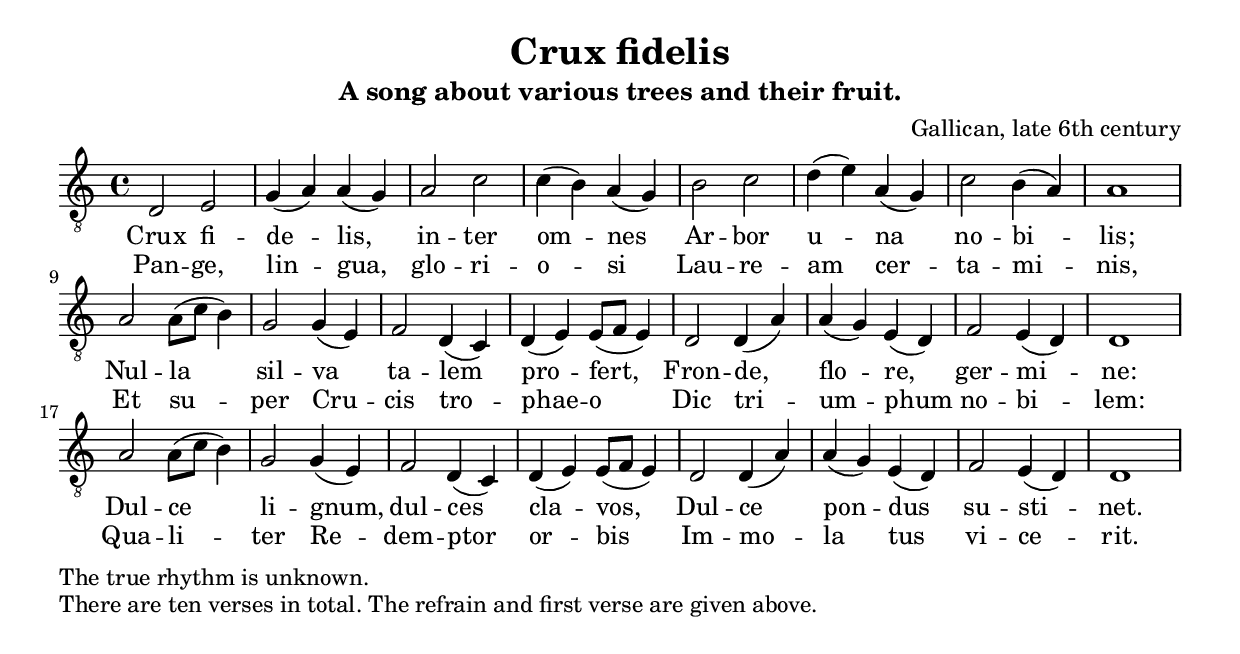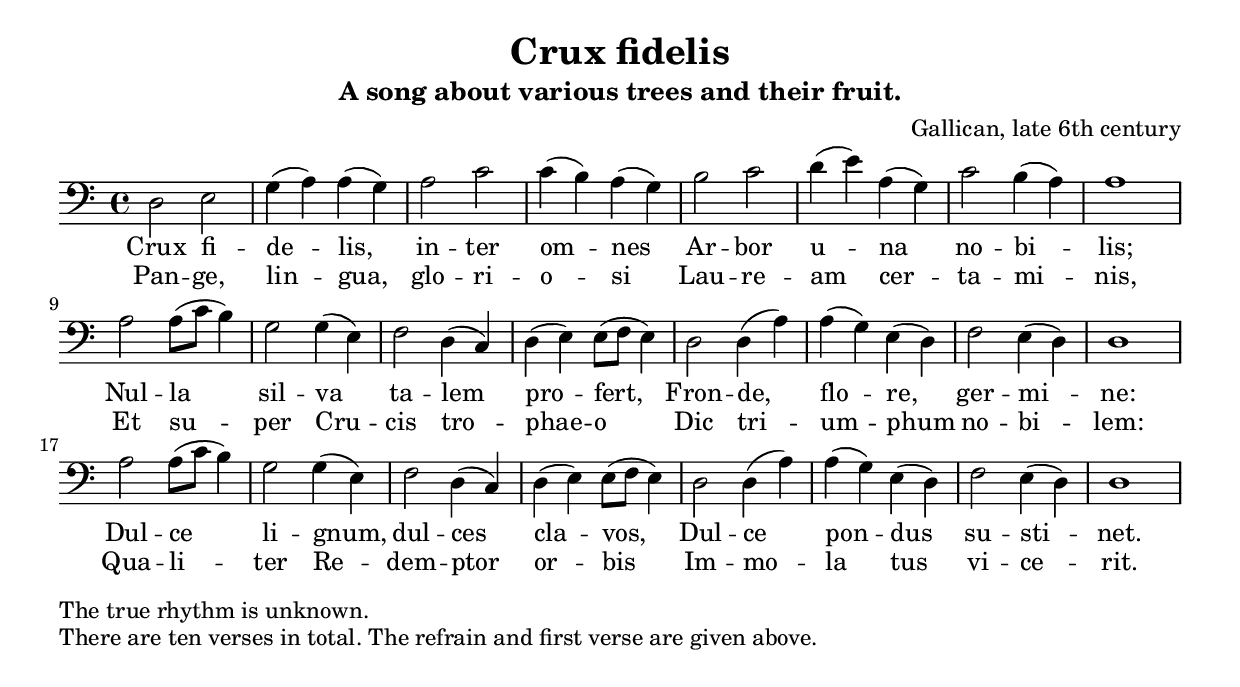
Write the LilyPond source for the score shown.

%
% Paul Harrison, 2012
%
% This file is placed in the public domain.
% 

\version "2.12.3"


melodya = {
    \key c \major
    \time 4/4
    
    d2 e2 | g4(a4) a4(g4) | a2 c'2 | c'4(b4) a4(g4) | b2 c'2 | d'4(e'4) a4(g4) | c'2 b4(a4) | a1 | \break
    a2 a8(c'8b4) | g2 g4(e4) | f2 d4(c4) | d4(e4) e8(f8e4) | d2 d4(a4) | a4(g4) e4(d4) | f2 e4(d4) | d1 | \break
}

melodyb = {
    a2 a8(c'8b4) | g2 g4(e4) | f2 d4(c4) | d4(e4) e8(f8e4) | d2 d4(a4) | a4(g4) e4(d4) | f2 e4(d4) | d1 | \break
}

refraina = \lyricmode {
    Crux fi -- de -- lis, in -- ter om -- nes Ar -- bor u -- na no -- bi -- lis;
    Nul -- la sil -- va ta -- lem pro -- fert, Fron -- de, flo -- re, ger -- mi -- ne:
}

refrainb = \lyricmode {
    Dul -- ce li -- gnum, dul -- ces cla -- vos, Dul -- ce pon -- dus su -- sti -- net.
}

versea = \lyricmode {
    Pan -- ge,  lin -- gua,  glo -- ri -- o -- si  Lau -- re -- am  cer -- ta -- mi -- nis,
    Et  su -- per Cru -- cis  tro -- phae -- o  Dic  tri -- um -- phum  no -- bi -- lem:
    Qua -- li -- ter  Re -- dem -- ptor  or -- bis  Im -- mo -- la  tus  vi -- ce -- rit.
}

\header {
    title = "Crux fidelis"
    subtitle = "A song about various trees and their fruit."
    
    composer = "Gallican, late 6th century"
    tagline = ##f
}


\layout { 
    indent = 0\cm 
}

\book {
    \score {
        <<
          \new Voice = melody { 
              \clef "treble_8"
              \melodya \melodyb 
          }
          \new Lyrics \lyricsto melody {
              \refraina \refrainb
          }
          \new Lyrics \lyricsto melody {
              \versea
          }
        >>
    
        \layout {  }
    }

    \markup { }
    \markup { The true rhythm is unknown. }
    \markup { There are ten verses in total. The refrain and first verse are given above. }

    \score {
        <<
          \tempo 4 = 140
          \new Voice {
             \set Staff.midiInstrument = #"piccolo"
             \transpose c c''' { \melodya \melodyb }
          }
          \new Voice {
             \set Staff.midiInstrument = #"flute"
             \transpose c c'' { \melodya \melodyb }
          }
          \new Voice {
             \set Staff.midiInstrument = #"violin"
             \transpose c c' { \melodya \melodyb }
          }
          \new Voice {
             \set Staff.midiInstrument = #"cello"
             \transpose c c { \melodya \melodyb }
          }
          \new Voice {
             \set Staff.midiInstrument = #"french horn"
             \transpose c c { \times 24/1 { <d a d' a' d''>1 } }
          }
        >>
        
        \midi { }
    }
}

\book {
    \score {
        <<
          \new Voice = melody { 
              \clef "bass"
              \melodya \melodyb 
          }
          \new Lyrics \lyricsto melody {
              \refraina \refrainb
          }
          \new Lyrics \lyricsto melody {
              \versea
          }
        >>
    
        \layout {  }
    }

    \markup { }
    \markup { The true rhythm is unknown. }
    \markup { There are ten verses in total. The refrain and first verse are given above. }
}

